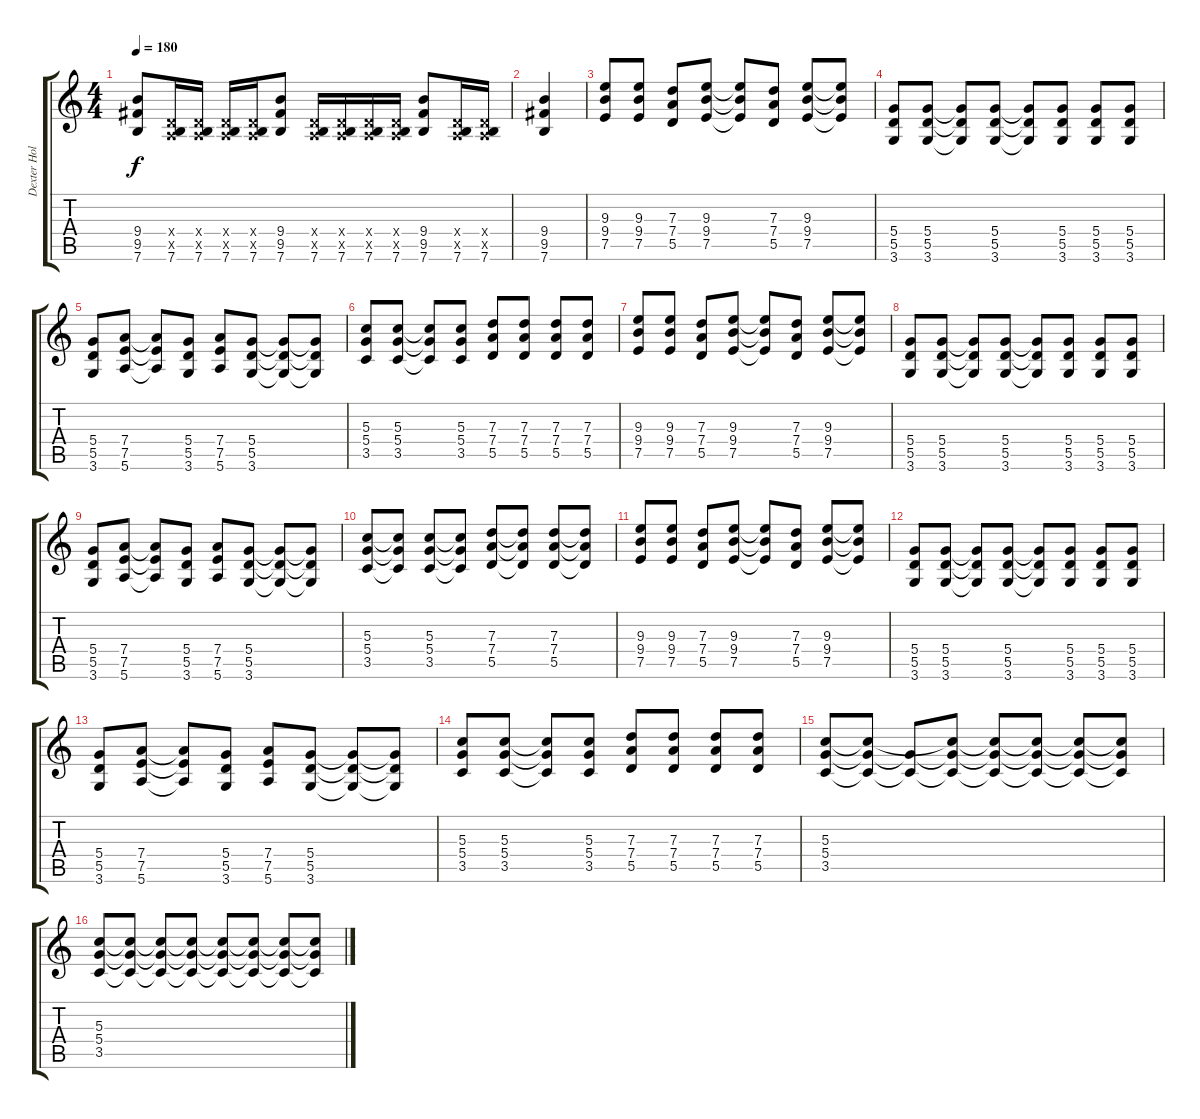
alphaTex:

\track ("Dexter Holland" "Dexter Hol") {instrument distortionguitar}
\staff {score tabs}
\tuning (E4 B3 G3 D3 A2 E2) {hide}
\ts (4 4)
\tempo 180
\clef g2
\ks c
(9.4 9.5 7.6).8{dy f} (0.4{x} 0.5{x} 7.6).16 (0.4{x} 0.5{x} 7.6).16 (0.4{x} 0.5{x} 7.6).16 (0.4{x} 0.5{x} 7.6).16 (9.4 9.5 7.6).8 (0.4{x} 0.5{x} 7.6).16 (0.4{x} 0.5{x} 7.6).16 (0.4{x} 0.5{x} 7.6).16 (0.4{x} 0.5{x} 7.6).16 (9.4 9.5 7.6).8 (0.4{x} 0.5{x} 7.6).16 (0.4{x} 0.5{x} 7.6).16 |
(9.4 9.5 7.6).4 |
(9.3 9.4 7.5).8 (9.3 9.4 7.5).8 (7.3 7.4 5.5).8 (9.3 9.4 7.5).8 (9.3{t} 9.4{t} 7.5{t}).8 (7.3 7.4 5.5).8 (9.3 9.4 7.5).8 (9.3{t} 9.4{t} 7.5{t}).8 |
(5.4 5.5 3.6).8 (5.4 5.5 3.6).8 (5.4{t} 5.5{t} 3.6{t}).8 (5.4 5.5 3.6).8 (5.4{t} 5.5{t} 3.6{t}).8 (5.4 5.5 3.6).8 (5.4 5.5 3.6).8 (5.4 5.5 3.6).8 |
(5.4 5.5 3.6).8 (7.4 7.5 5.6).8 (7.4{t} 7.5{t} 5.6{t}).8 (5.4 5.5 3.6).8 (7.4 7.5 5.6).8 (5.4 5.5 3.6).8 (5.4{t} 5.5{t} 3.6{t}).8 (5.4{t} 5.5{t} 3.6{t}).8 |
(5.3 5.4 3.5).8 (5.3 5.4 3.5).8 (5.3{t} 5.4{t} 3.5{t}).8 (5.3 5.4 3.5).8 (7.3 7.4 5.5).8 (7.3 7.4 5.5).8 (7.3 7.4 5.5).8 (7.3 7.4 5.5).8 |
(9.3 9.4 7.5).8 (9.3 9.4 7.5).8 (7.3 7.4 5.5).8 (9.3 9.4 7.5).8 (9.3{t} 9.4{t} 7.5{t}).8 (7.3 7.4 5.5).8 (9.3 9.4 7.5).8 (9.3{t} 9.4{t} 7.5{t}).8 |
(5.4 5.5 3.6).8 (5.4 5.5 3.6).8 (5.4{t} 5.5{t} 3.6{t}).8 (5.4 5.5 3.6).8 (5.4{t} 5.5{t} 3.6{t}).8 (5.4 5.5 3.6).8 (5.4 5.5 3.6).8 (5.4 5.5 3.6).8 |
(5.4 5.5 3.6).8 (7.4 7.5 5.6).8 (7.4{t} 7.5{t} 5.6{t}).8 (5.4 5.5 3.6).8 (7.4 7.5 5.6).8 (5.4 5.5 3.6).8 (5.4{t} 5.5{t} 3.6{t}).8 (5.4{t} 5.5{t} 3.6{t}).8 |
(5.3 5.4 3.5).8 (5.3{t} 5.4{t} 3.5{t}).8 (5.3 5.4 3.5).8 (5.3{t} 5.4{t} 3.5{t}).8 (7.3 7.4 5.5).8 (7.3{t} 7.4{t} 5.5{t}).8 (7.3 7.4 5.5).8 (7.3{t} 7.4{t} 5.5{t}).8 |
(9.3 9.4 7.5).8 (9.3 9.4 7.5).8 (7.3 7.4 5.5).8 (9.3 9.4 7.5).8 (9.3{t} 9.4{t} 7.5{t}).8 (7.3 7.4 5.5).8 (9.3 9.4 7.5).8 (9.3{t} 9.4{t} 7.5{t}).8 |
(5.4 5.5 3.6).8 (5.4 5.5 3.6).8 (5.4{t} 5.5{t} 3.6{t}).8 (5.4 5.5 3.6).8 (5.4{t} 5.5{t} 3.6{t}).8 (5.4 5.5 3.6).8 (5.4 5.5 3.6).8 (5.4 5.5 3.6).8 |
(5.4 5.5 3.6).8 (7.4 7.5 5.6).8 (7.4{t} 7.5{t} 5.6{t}).8 (5.4 5.5 3.6).8 (7.4 7.5 5.6).8 (5.4 5.5 3.6).8 (5.4{t} 5.5{t} 3.6{t}).8 (5.4{t} 5.5{t} 3.6{t}).8 |
(5.3 5.4 3.5).8 (5.3 5.4 3.5).8 (5.3{t} 5.4{t} 3.5{t}).8 (5.3 5.4 3.5).8 (7.3 7.4 5.5).8 (7.3 7.4 5.5).8 (7.3 7.4 5.5).8 (7.3 7.4 5.5).8 |
(5.3 5.4 3.5).8 (5.3{t} 5.4{t} 3.5{t}).8 (5.4{t} 3.5{t}).8 (5.3{t} 5.4{t} 3.5{t}).8 (5.3{t} 5.4{t} 3.5{t}).8 (5.3{t} 5.4{t} 3.5{t}).8 (5.3{t} 5.4{t} 3.5{t}).8 (5.3{t} 5.4{t} 3.5{t}).8 |
(5.3 5.4 3.5).8 (5.3{t} 5.4{t} 3.5{t}).8 (5.3{t} 5.4{t} 3.5{t}).8 (5.3{t} 5.4{t} 3.5{t}).8 (5.3{t} 5.4{t} 3.5{t}).8 (5.3{t} 5.4{t} 3.5{t}).8 (5.3{t} 5.4{t} 3.5{t}).8 (5.3{t} 5.4{t} 3.5{t}).8
